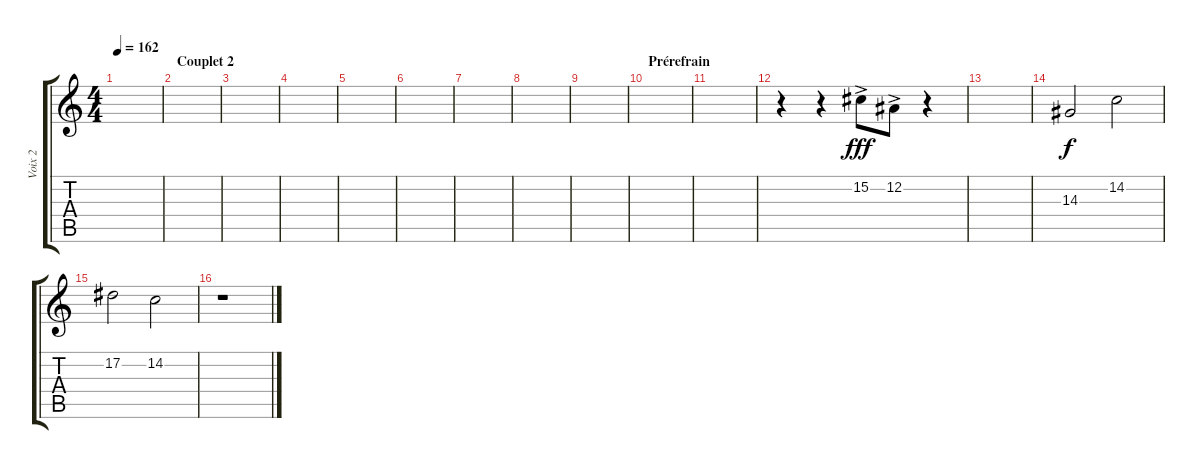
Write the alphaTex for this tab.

\track ("Voix 2" "Voix 2") {instrument choiraahs}
\staff {score tabs}
\tuning (Eb4 Bb3 Gb3 Db3 Ab2 Eb2) {hide}
\ts (4 4)
\tempo 162
\clef g2
\ks c
|
\section ("" "Couplet 2")
|
|
|
|
|
|
|
|
\section ("" "Prérefrain")
|
|
r.4 r.4 15.2{ac}.8{dy fff} 12.2{ac}.8 r.4 |
|
14.3.2{dy f} 14.2.2 |
17.2.2 14.2.2 |
r.1
